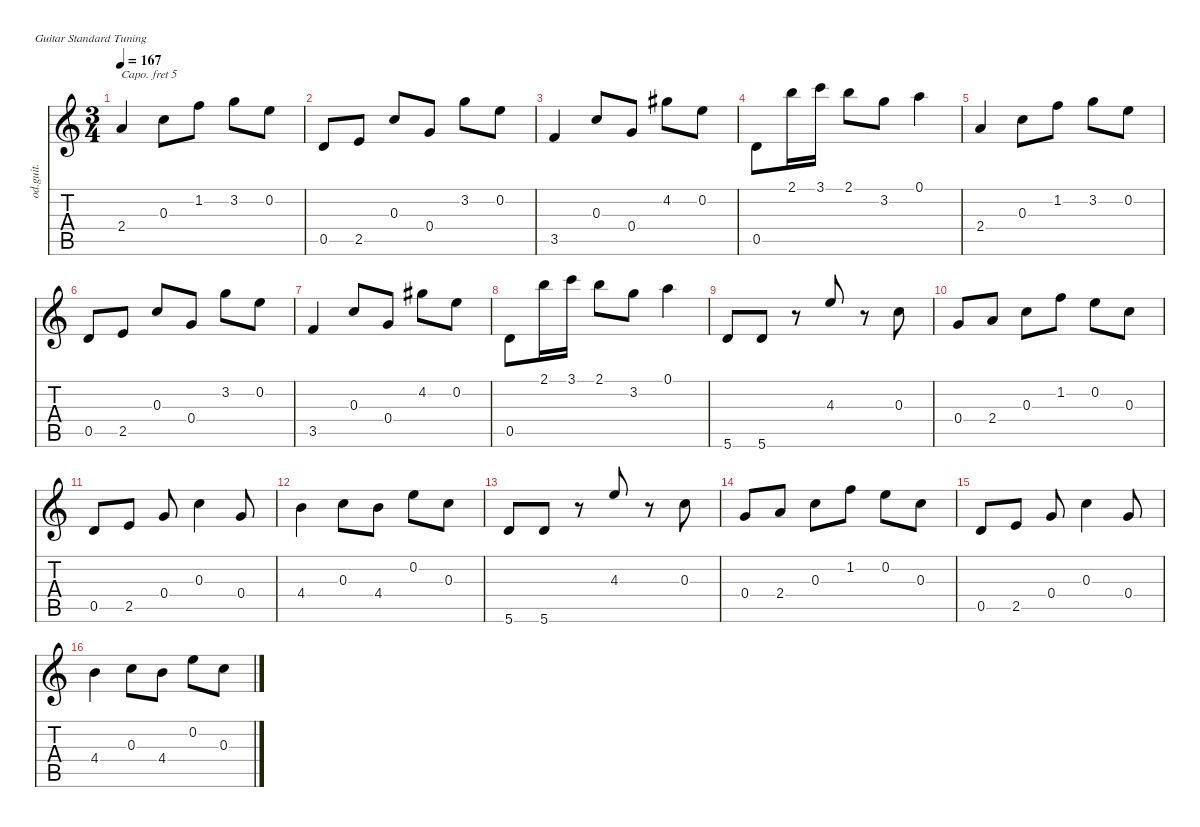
\defaultSystemsLayout 4
\hideDynamics
\bracketExtendMode nobrackets
\otherSystemsTrackNameOrientation horizontal
\track ("Overdriven Guitar" "od.guit.") {instrument overdrivenguitar}
\staff {score tabs}
\capo 5
\tuning (E4 B3 G3 D3 A2 E2)
\ts (3 4)
\tempo 167
\clef g2
\ks c
2.4.4{dy mf beam Up} 0.3.8{beam Down} 1.2.8{beam Down} 3.2.8{beam Down} 0.2.8{beam Down} |
0.5.8{beam Up} 2.5.8{beam Up} 0.3.8{beam Up} 0.4.8{beam Up} 3.2.8{beam Down} 0.2.8{beam Down} |
3.5.4{beam Up} 0.3.8{beam Up} 0.4.8{beam Up} 4.2{acc #}.8{beam Down} 0.2.8{beam Down} |
0.5.8{beam Down} 2.1.16{beam Down} 3.1.16{beam Down} 2.1.8{beam Down} 3.2.8{beam Down} 0.1.4{beam Down} |
2.4.4{beam Up} 0.3.8{beam Down} 1.2.8{beam Down} 3.2.8{beam Down} 0.2.8{beam Down} |
0.5.8{beam Up} 2.5.8{beam Up} 0.3.8{beam Up} 0.4.8{beam Up} 3.2.8{beam Down} 0.2.8{beam Down} |
3.5.4{beam Up} 0.3.8{beam Up} 0.4.8{beam Up} 4.2{acc #}.8{beam Down} 0.2.8{beam Down} |
0.5.8{beam Down} 2.1.16{beam Down} 3.1.16{beam Down} 2.1.8{beam Down} 3.2.8{beam Down} 0.1.4{beam Down} |
5.6.8{beam Up} 5.6.8{beam Up} r.8{beam Up} 4.3.8{beam Down} r.8{beam Down} 0.3.8{beam Up} |
0.4.8{beam Up} 2.4.8{beam Up} 0.3.8{beam Down} 1.2.8{beam Down} 0.2.8{beam Down} 0.3.8{beam Down} |
0.5.8{beam Up} 2.5.8{beam Up} 0.4.8{beam Up} 0.3.4{beam Down} 0.4.8{beam Up} |
4.4.4{beam Down} 0.3.8{beam Down} 4.4.8{beam Down} 0.2.8{beam Down} 0.3.8{beam Down} |
5.6.8{beam Up} 5.6.8{beam Up} r.8{beam Up} 4.3.8{beam Down} r.8{beam Down} 0.3.8{beam Down} |
0.4.8{beam Up} 2.4.8{beam Up} 0.3.8{beam Down} 1.2.8{beam Down} 0.2.8{beam Down} 0.3.8{beam Down} |
0.5.8{beam Up} 2.5.8{beam Up} 0.4.8{beam Up} 0.3.4{beam Down} 0.4.8{beam Up} |
4.4.4{beam Down} 0.3.8{beam Down} 4.4.8{beam Down} 0.2.8{beam Down} 0.3.8{beam Down}
